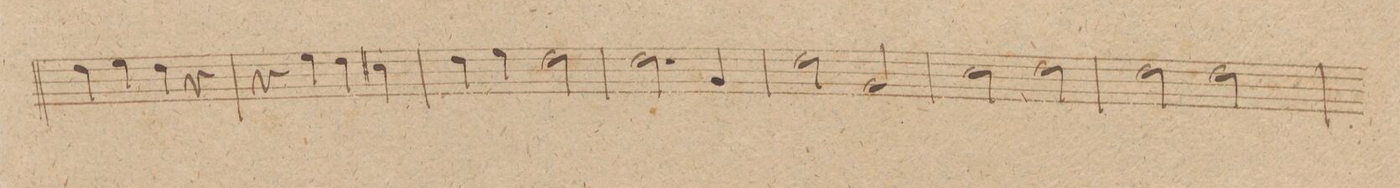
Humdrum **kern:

**kern	**dynam
*I"Corno. 2do in D.	*
*clefG2	*
*k[f#c#]	*
*met(c|)	*
*M2/2	*
4e\	.
4f#\	.
4e\	.
4r	.
=221	=221
4r	.
4f#\	.
4e\	.
4d#X\	.
=222	=222
4e\	.
4f#\	.
2e\	.
=223	=223
2.e\	.
4A/	.
=224	=224
2e\	.
2A/	.
=225	=225
2d\	.
2e\	.
=226	=226
2e\	.
2e\	.
=227	=227
*-	*-
